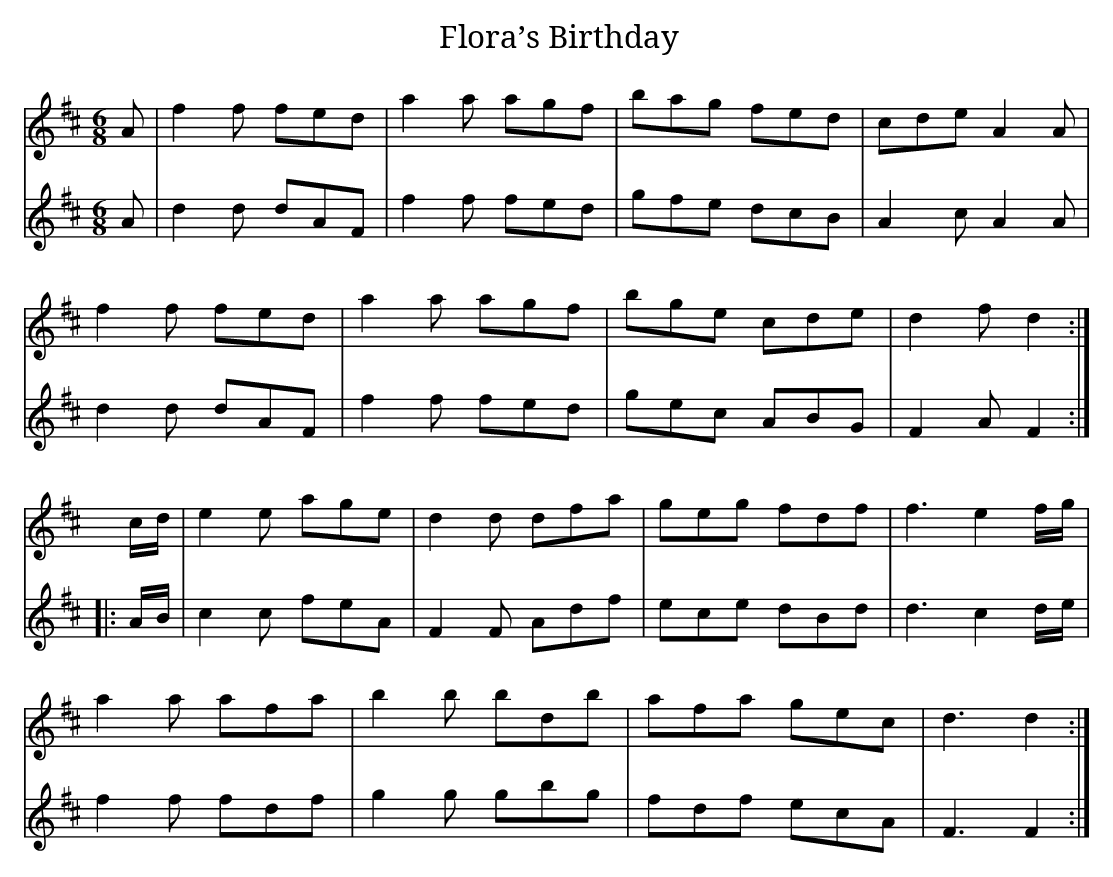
X:1
T:Flora’s Birthday
M:6/8
L:1/8
K:D
V:1
A|f2f fed|a2a agf|bag fed|cde A2A|
f2 f fed|a2a agf|bge cde|d2f d2:|
c/d/|e2e age|d2d dfa|geg fdf|f3 e2 f/g/|
a2a afa|b2b bd’b|afa gec|d3 d2:|
V:2
A|d2d dAF|f2f fed|gfe dcB|A2c A2A|
d2d dAF|f2f fed|gec ABG|F2A F2:|
|:A/B/|c2c feA|F2F Adf|ece dBd|d3 c2 d/e/|
f2f fdf|g2g gbg|fdf ecA|F3 F2:|
